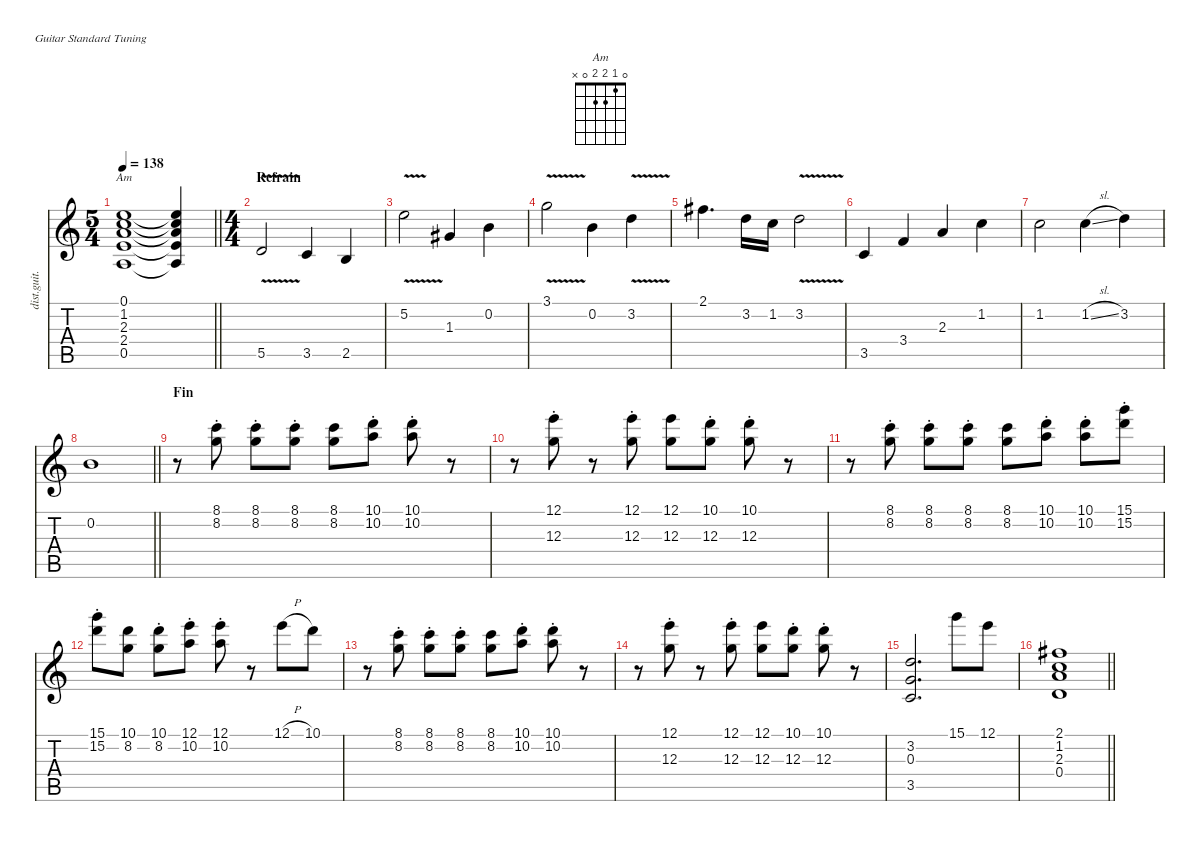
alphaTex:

\defaultSystemsLayout 4
\hideDynamics
\bracketExtendMode nobrackets
\track ("Sylvain" "dist.guit.") {instrument distortionguitar}
\staff {score tabs}
\tuning (E4 B3 G3 D3 A2 E2)
\chord ("Am" 0 1 2 2 0 x) {showfingering false}
\ts (5 4)
\tempo 138
\clef g2
\barLineRight lightlight
\ks aminor
(0.5 2.4 2.3 1.2 0.1).1{ch "Am" dy f} (0.5{t} 2.4{t} 2.3{t} 1.2{t} 0.1{t}).4 |
\ts (4 4)
\beaming (8 2 2 2 2)
\section ("" "Refrain")
5.5{v}.2 3.5.4 2.5.4 |
5.2{v}.2 1.3{acc #}.4 0.2.4 |
3.1{v}.2 0.2.4 3.2{v}.4 |
2.1{acc #}.4{d} 3.2.16 1.2.16 3.2{v}.2 |
3.5.4 3.4.4 2.3.4 1.2.4 |
1.2.2 1.2{sl}.4 3.2.4 |
\barLineRight lightlight
0.2.1 |
\section ("" "Fin")
r.8 (8.1{st} 8.2{st}).8{dy mf} (8.1{st} 8.2{st}).8 (8.1{st} 8.2{st}).8 (8.1 8.2).8 (10.1{st} 10.2{st}).8 (10.1{st} 10.2{st}).8 r.8 |
r.8 (12.1{st} 12.3{st}).8 r.8 (12.1{st} 12.3{st}).8 (12.1 12.3).8 (10.1{st} 12.3{st}).8 (10.1{st} 12.3{st}).8 r.8 |
r.8 (8.1{st} 8.2{st}).8 (8.1{st} 8.2{st}).8 (8.1{st} 8.2{st}).8 (8.1 8.2).8 (10.1{st} 10.2{st}).8 (10.1{st} 10.2{st}).8 (15.1{st} 15.2).8{dy f} |
(15.1{st} 15.2).8 (10.1 8.2).8 (10.1 8.2{st}).8 (12.1{st} 10.2{st}).8 (12.1{st} 10.2{st}).8 r.8 12.1{h}.8 10.1.8 |
r.8 (8.1{st} 8.2{st}).8{dy mf} (8.1{st} 8.2{st}).8 (8.1{st} 8.2{st}).8 (8.1 8.2).8 (10.1{st} 10.2{st}).8 (10.1{st} 10.2{st}).8 r.8 |
r.8 (12.1{st} 12.3{st}).8 r.8 (12.1{st} 12.3{st}).8 (12.1 12.3).8 (10.1{st} 12.3{st}).8 (10.1{st} 12.3{st}).8 r.8 |
(3.5 0.3 3.2).2{d dy f} 15.1.8 12.1.8 |
\barLineRight lightlight
(0.4 2.3 1.2 2.1{acc #}).1{dy mf}
